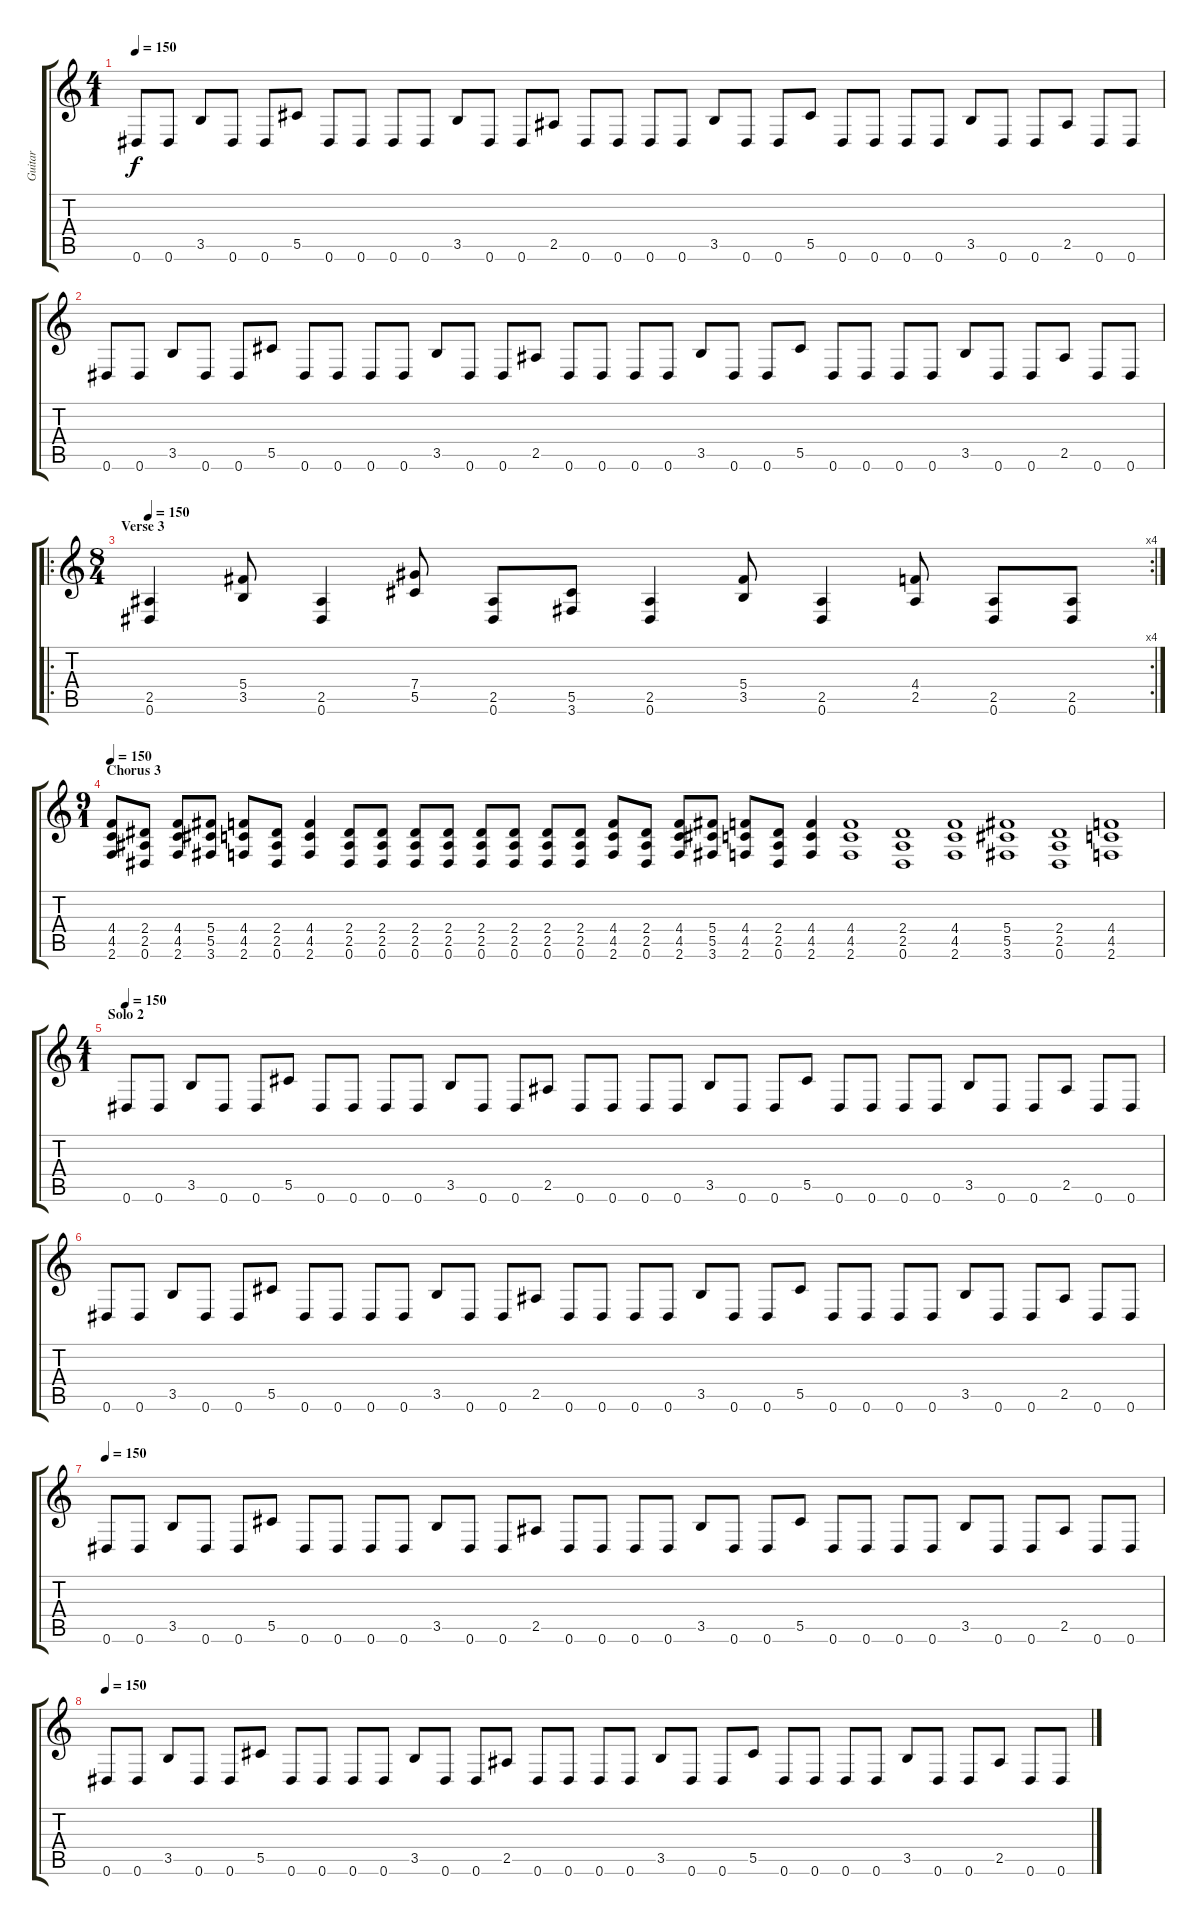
\track ("Guitar" "Guitar") {instrument distortionguitar}
\staff {score tabs}
\tuning (Eb4 Bb3 Gb3 Db3 Ab2 Eb2) {hide}
\ts (4 1)
\tempo 150
\clef g2
\ks c
0.6.8{dy f} 0.6.8 3.5.8 0.6.8 0.6.8 5.5.8 0.6.8 0.6.8 0.6.8 0.6.8 3.5.8 0.6.8 0.6.8 2.5.8 0.6.8 0.6.8 0.6.8 0.6.8 3.5.8 0.6.8 0.6.8 5.5.8 0.6.8 0.6.8 0.6.8 0.6.8 3.5.8 0.6.8 0.6.8 2.5.8 0.6.8 0.6.8 |
0.6.8 0.6.8 3.5.8 0.6.8 0.6.8 5.5.8 0.6.8 0.6.8 0.6.8 0.6.8 3.5.8 0.6.8 0.6.8 2.5.8 0.6.8 0.6.8 0.6.8 0.6.8 3.5.8 0.6.8 0.6.8 5.5.8 0.6.8 0.6.8 0.6.8 0.6.8 3.5.8 0.6.8 0.6.8 2.5.8 0.6.8 0.6.8 |
\ro
\rc 4
\ts (8 4)
\section ("" "Verse 3")
\tempo 150
(2.5 0.6).4 (5.4 3.5).8 (2.5 0.6).4 (7.4 5.5).8 (2.5 0.6).8 (5.5 3.6).8 (2.5 0.6).4 (5.4 3.5).8 (2.5 0.6).4 (4.4 2.5).8 (2.5 0.6).8 (2.5 0.6).8 |
\ts (9 1)
\section ("" "Chorus 3")
\tempo 150
(4.4 4.5 2.6).8 (2.4 2.5 0.6).8 (4.4 4.5 2.6).8 (5.4 5.5 3.6).8 (4.4 4.5 2.6).8 (2.4 2.5 0.6).8 (4.4 4.5 2.6).4 (2.4 2.5 0.6).8 (2.4 2.5 0.6).8 (2.4 2.5 0.6).8 (2.4 2.5 0.6).8 (2.4 2.5 0.6).8 (2.4 2.5 0.6).8 (2.4 2.5 0.6).8 (2.4 2.5 0.6).8 (4.4 4.5 2.6).8 (2.4 2.5 0.6).8 (4.4 4.5 2.6).8 (5.4 5.5 3.6).8 (4.4 4.5 2.6).8 (2.4 2.5 0.6).8 (4.4 4.5 2.6).4 (4.4 4.5 2.6).1 (2.4 2.5 0.6).1 (4.4 4.5 2.6).1 (5.4 5.5 3.6).1 (2.4 2.5 0.6).1 (4.4 4.5 2.6).1 |
\ts (4 1)
\section ("" "Solo 2")
\tempo 150
0.6.8 0.6.8 3.5.8 0.6.8 0.6.8 5.5.8 0.6.8 0.6.8 0.6.8 0.6.8 3.5.8 0.6.8 0.6.8 2.5.8 0.6.8 0.6.8 0.6.8 0.6.8 3.5.8 0.6.8 0.6.8 5.5.8 0.6.8 0.6.8 0.6.8 0.6.8 3.5.8 0.6.8 0.6.8 2.5.8 0.6.8 0.6.8 |
0.6.8 0.6.8 3.5.8 0.6.8 0.6.8 5.5.8 0.6.8 0.6.8 0.6.8 0.6.8 3.5.8 0.6.8 0.6.8 2.5.8 0.6.8 0.6.8 0.6.8 0.6.8 3.5.8 0.6.8 0.6.8 5.5.8 0.6.8 0.6.8 0.6.8 0.6.8 3.5.8 0.6.8 0.6.8 2.5.8 0.6.8 0.6.8 |
\tempo 150
0.6.8 0.6.8 3.5.8 0.6.8 0.6.8 5.5.8 0.6.8 0.6.8 0.6.8 0.6.8 3.5.8 0.6.8 0.6.8 2.5.8 0.6.8 0.6.8 0.6.8 0.6.8 3.5.8 0.6.8 0.6.8 5.5.8 0.6.8 0.6.8 0.6.8 0.6.8 3.5.8 0.6.8 0.6.8 2.5.8 0.6.8 0.6.8 |
\tempo 150
0.6.8 0.6.8 3.5.8 0.6.8 0.6.8 5.5.8 0.6.8 0.6.8 0.6.8 0.6.8 3.5.8 0.6.8 0.6.8 2.5.8 0.6.8 0.6.8 0.6.8 0.6.8 3.5.8 0.6.8 0.6.8 5.5.8 0.6.8 0.6.8 0.6.8 0.6.8 3.5.8 0.6.8 0.6.8 2.5.8 0.6.8 0.6.8
